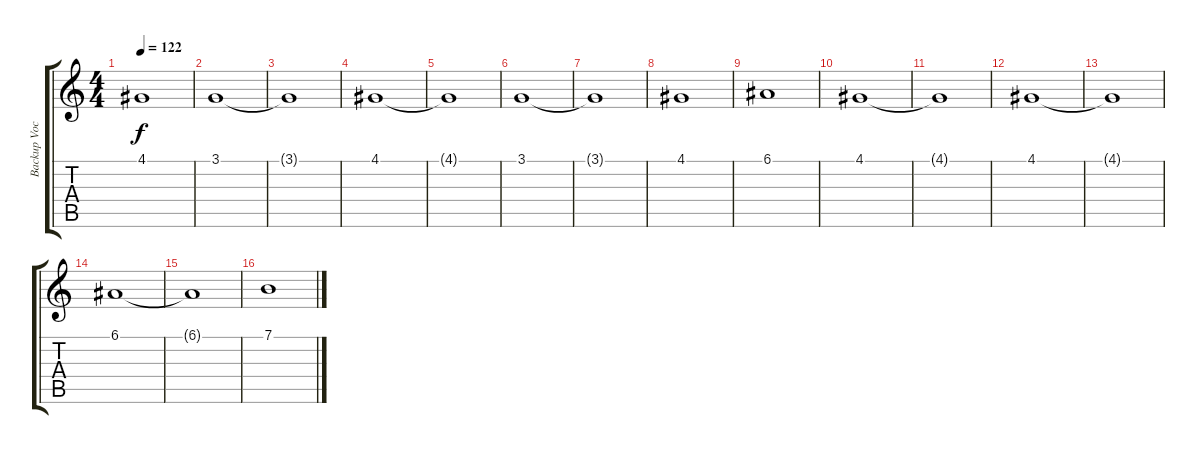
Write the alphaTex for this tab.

\track ("Backup Vocals" "Backup Voc") {instrument choiraahs}
\staff {score tabs}
\tuning (E4 B3 G3 D3 A2 E2) {hide}
\ts (4 4)
\tempo 122
\clef g2
\ks c
4.1{t}.1{dy f} |
3.1.1 |
3.1{t}.1 |
4.1.1 |
4.1{t}.1 |
3.1.1 |
3.1{t}.1 |
4.1.1 |
6.1.1 |
4.1.1 |
4.1{t}.1 |
4.1.1 |
4.1{t}.1 |
6.1.1 |
6.1{t}.1 |
7.1.1
